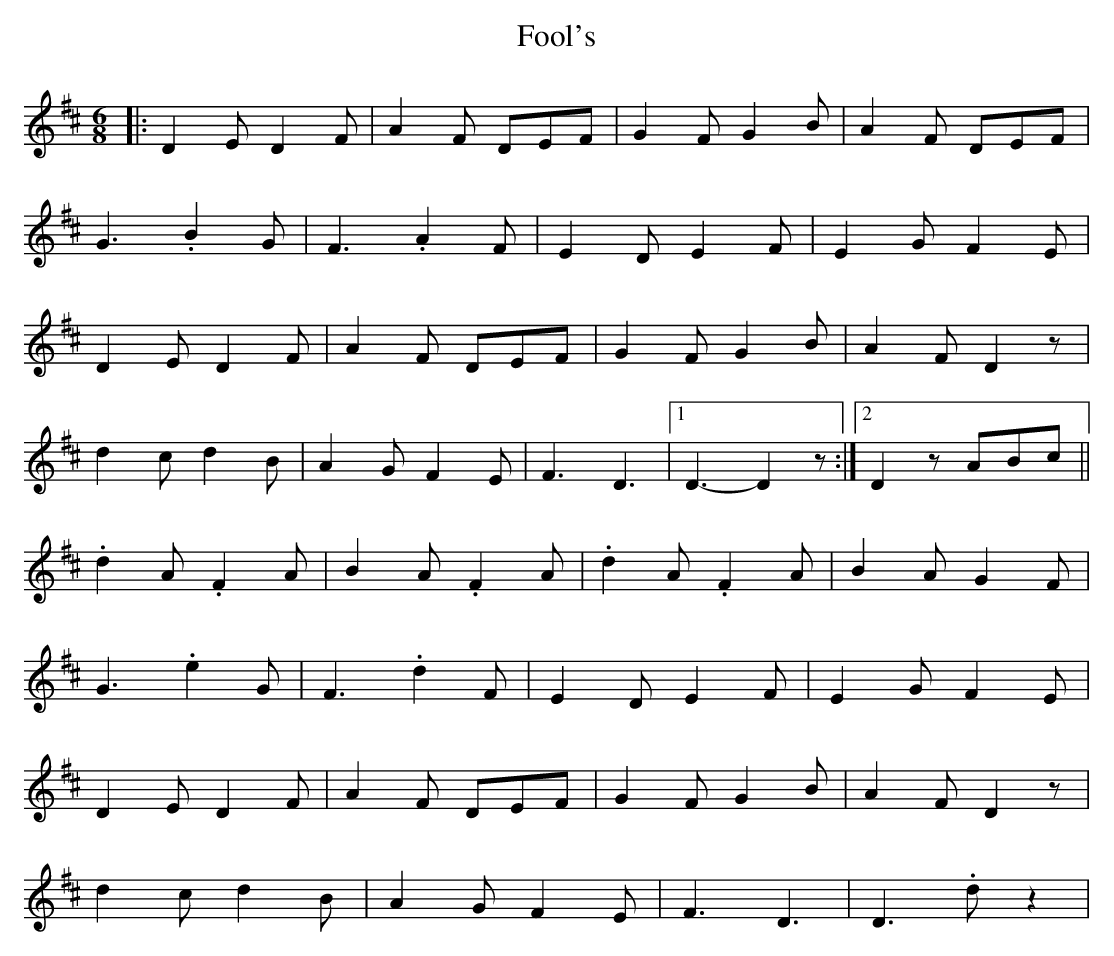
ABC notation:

X:1
T: Fool's
M: 6/8
L: 1/8
K: Dmaj
|: D2E D2F|A2F DEF|G2F G2B|A2F DEF|
   G3 .B2G|F3 .A2 F|E2D E2F|E2G F2E|
   D2E D2F|A2F DEF|G2F G2B|A2F D2z|
   d2c d2B|A2G F2E|F3 D3 |1 D3- D2z :|2 D2z ABc ||
   .d2A .F2A|B2A .F2A|.d2A .F2A|B2A G2F|
   G3 .e2G|F3 .d2F|E2D E2F|E2G F2E|
   D2E D2F|A2F DEF|G2F G2B|A2F D2z|
   d2c d2B|A2G F2E|F3 D3| D3 .dz2|
